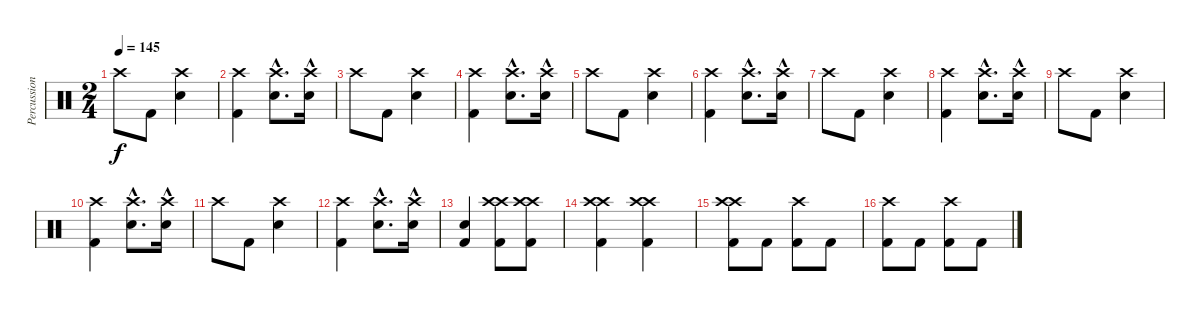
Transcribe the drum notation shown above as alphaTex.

\track ("Percussion" "Percussion") {instrument percussion}
\staff {score}
\articulation defaults
\ts (2 4)
\tempo 145
\clef neutral
\ks c "Crash high (hit)".8{dy f} "Kick (hit) 2".8
("Electric Snare (hit)" "Crash high (hit)").4 |
("Crash high (hit)" "Kick (hit) 2").4 ("Electric Snare (hit)"{hac} "Crash high (hit)"{hac}).8{d} ("Electric Snare (hit)"{hac} "Crash high (hit)").16 |
"Crash high (hit)".8 "Kick (hit) 2".8 ("Electric Snare (hit)" "Crash high (hit)").4 |
("Crash high (hit)" "Kick (hit) 2").4 ("Electric Snare (hit)"{hac} "Crash high (hit)"{hac}).8{d} ("Electric Snare (hit)"{hac} "Crash high (hit)").16 |
"Crash high (hit)".8 "Kick (hit) 2".8 ("Electric Snare (hit)" "Crash high (hit)").4 |
("Crash high (hit)" "Kick (hit) 2").4 ("Electric Snare (hit)"{hac} "Crash high (hit)"{hac}).8{d} ("Electric Snare (hit)"{hac} "Crash high (hit)").16 |
"Crash high (hit)".8 "Kick (hit) 2".8 ("Electric Snare (hit)" "Crash high (hit)").4 |
("Crash high (hit)" "Kick (hit) 2").4 ("Electric Snare (hit)"{hac} "Crash high (hit)"{hac}).8{d} ("Electric Snare (hit)"{hac} "Crash high (hit)").16 |
"Crash high (hit)".8 "Kick (hit) 2".8 ("Electric Snare (hit)" "Crash high (hit)").4 |
("Crash high (hit)" "Kick (hit) 2").4 ("Electric Snare (hit)"{hac} "Crash high (hit)"{hac}).8{d} ("Electric Snare (hit)"{hac} "Crash high (hit)").16 |
"Crash high (hit)".8 "Kick (hit) 2".8 ("Electric Snare (hit)" "Crash high (hit)").4 |
("Crash high (hit)" "Kick (hit) 2").4 ("Electric Snare (hit)"{hac} "Crash high (hit)"{hac}).8{d} ("Electric Snare (hit)"{hac} "Crash high (hit)").16 |
("Electric Snare (hit)" "Kick (hit) 2").4 ("Crash high (hit)" "Crash high (hit)" "Kick (hit) 2").8 ("Crash high (hit)" "Crash high (hit)" "Kick (hit) 2").8 |
("Crash high (hit)" "Crash high (hit)" "Kick (hit) 2").4 ("Crash high (hit)" "Crash high (hit)" "Kick (hit) 2").4 |
("Crash high (hit)" "Crash high (hit)" "Kick (hit) 2").8 "Kick (hit) 2".8 ("Crash high (hit)" "Kick (hit) 2").8 "Kick (hit) 2".8 |
("Crash high (hit)" "Kick (hit) 2").8 "Kick (hit) 2".8 ("Crash high (hit)" "Kick (hit) 2").8 "Kick (hit) 2".8
